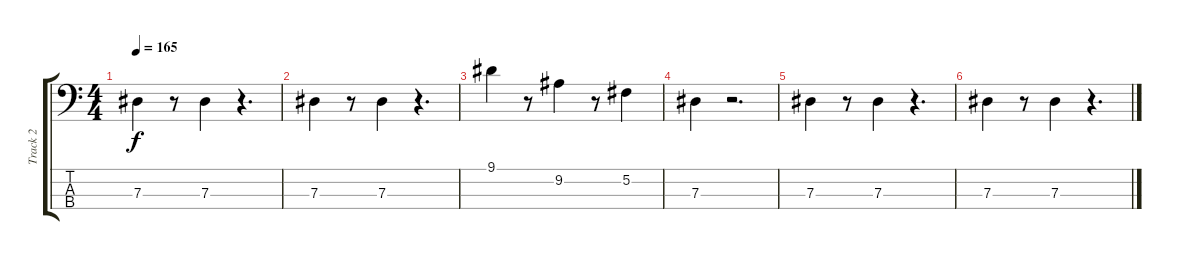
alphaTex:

\track ("Track 2" "Track 2") {instrument electricbassfinger}
\staff {score tabs}
\tuning (Gb2 Db2 Ab1 Eb1) {hide}
\ts (4 4)
\tempo 165
\clef f4
\ks c
7.3.4{dy f} r.8 7.3.4 r.4{d} |
7.3.4 r.8 7.3.4 r.4{d} |
9.1.4 r.8 9.2.4 r.8 5.2.4 |
7.3.4 r.2{d} |
7.3.4 r.8 7.3.4 r.4{d} |
7.3.4 r.8 7.3.4 r.4{d}
